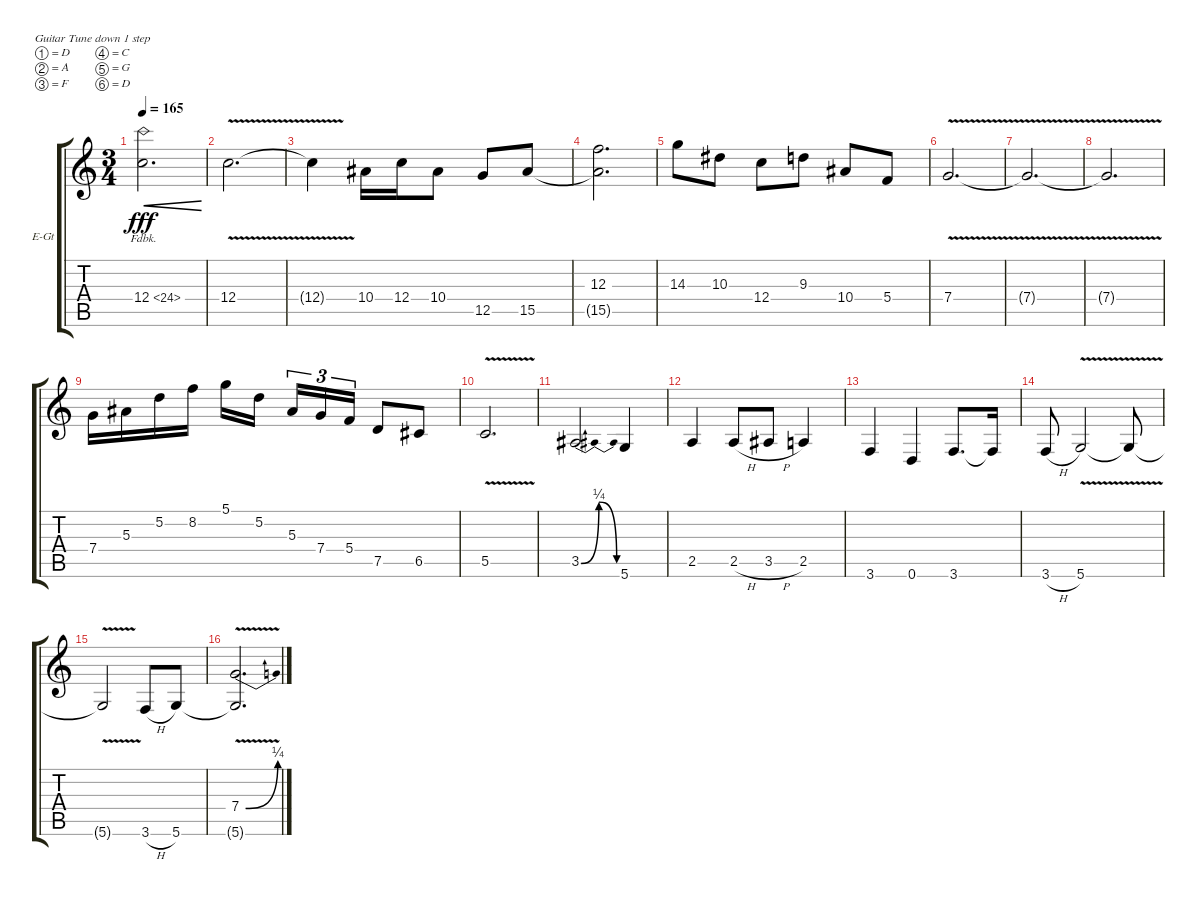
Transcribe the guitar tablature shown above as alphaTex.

\bracketExtendMode groupsimilarinstruments
\firstSystemTrackNameOrientation horizontal
\otherSystemsTrackNameOrientation horizontal
\track ("Adam - Solo" "E-Gt") {instrument distortionguitar}
\staff {score tabs}
\tuning (D4 A3 F3 C3 G2 D2)
\ts (3 4)
\tempo 165
\clef g2
\ks c
12.4{fh 12}.2{d cre dy fff} |
\scale
0.333333 12.4{v}.2{d} |
\scale
0.333333 12.4{v t}.4 10.4.16 12.4.16 10.4.8 12.5.8 15.5.8 |
\scale
0.333333 (12.3 15.5{t}).2{d} |
\scale
0.333333 14.3.8 10.3.8 12.4.8 9.3.8 10.4.8 5.4.8 |
\scale
0.333333 7.4{v}.2{d} |
\scale
0.333333 7.4{v t}.2{d} |
\scale
0.333333 7.4{v t}.2{d} |
\scale
0.333333 7.4.16 5.3.16 5.2.16 8.2.16 5.1.16 5.2.16 5.3.16{tu (3 2)} 7.4.16{tu (3 2)} 5.4.16{tu (3 2)} 7.5.8 6.5.8 |
\scale
0.333333 5.5{v}.2{d} |
\scale
0.333333 3.5{be (bendrelease 16.2 0 20.4 1 20.4 1 53.4 0)}.2 5.6.4 |
\scale
0.333333 2.5.4 2.5{h}.8 3.5{h}.8 2.5.4 |
\scale
0.333333 3.6.4 0.6.4 3.6.8{d} 3.6{t}.16 |
\scale
0.333333 3.6{h}.8 5.6{v}.2 5.6{v t}.8 |
\scale
0.333333 5.6{v t}.2 3.6{h}.8 5.6.8 |
\scale
0.333333 (7.4{be (bend 0 0 30 1) v} 5.6{v t}).2{d}
